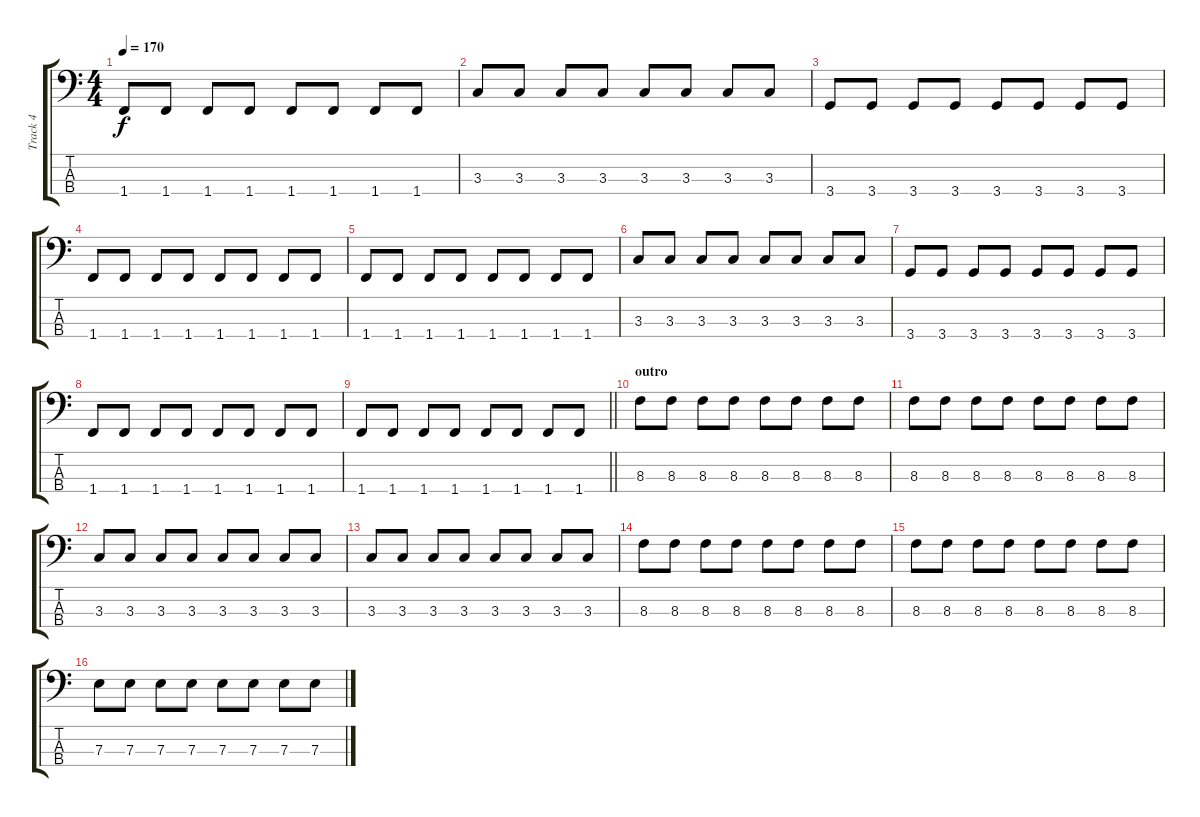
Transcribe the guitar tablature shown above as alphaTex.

\track ("Track 4" "Track 4") {instrument electricbassfinger}
\staff {score tabs}
\tuning (G2 D2 A1 E1) {hide}
\ts (4 4)
\tempo 170
\clef f4
\ks c
1.4.8{dy f} 1.4.8 1.4.8 1.4.8 1.4.8 1.4.8 1.4.8 1.4.8 |
3.3.8 3.3.8 3.3.8 3.3.8 3.3.8 3.3.8 3.3.8 3.3.8 |
3.4.8 3.4.8 3.4.8 3.4.8 3.4.8 3.4.8 3.4.8 3.4.8 |
1.4.8 1.4.8 1.4.8 1.4.8 1.4.8 1.4.8 1.4.8 1.4.8 |
1.4.8 1.4.8 1.4.8 1.4.8 1.4.8 1.4.8 1.4.8 1.4.8 |
3.3.8 3.3.8 3.3.8 3.3.8 3.3.8 3.3.8 3.3.8 3.3.8 |
3.4.8 3.4.8 3.4.8 3.4.8 3.4.8 3.4.8 3.4.8 3.4.8 |
1.4.8 1.4.8 1.4.8 1.4.8 1.4.8 1.4.8 1.4.8 1.4.8 |
\barLineRight lightlight
1.4.8 1.4.8 1.4.8 1.4.8 1.4.8 1.4.8 1.4.8 1.4.8 |
\section ("" "outro")
8.3.8 8.3.8 8.3.8 8.3.8 8.3.8 8.3.8 8.3.8 8.3.8 |
8.3.8 8.3.8 8.3.8 8.3.8 8.3.8 8.3.8 8.3.8 8.3.8 |
3.3.8 3.3.8 3.3.8 3.3.8 3.3.8 3.3.8 3.3.8 3.3.8 |
3.3.8 3.3.8 3.3.8 3.3.8 3.3.8 3.3.8 3.3.8 3.3.8 |
8.3.8 8.3.8 8.3.8 8.3.8 8.3.8 8.3.8 8.3.8 8.3.8 |
8.3.8 8.3.8 8.3.8 8.3.8 8.3.8 8.3.8 8.3.8 8.3.8 |
7.3.8 7.3.8 7.3.8 7.3.8 7.3.8 7.3.8 7.3.8 7.3.8
